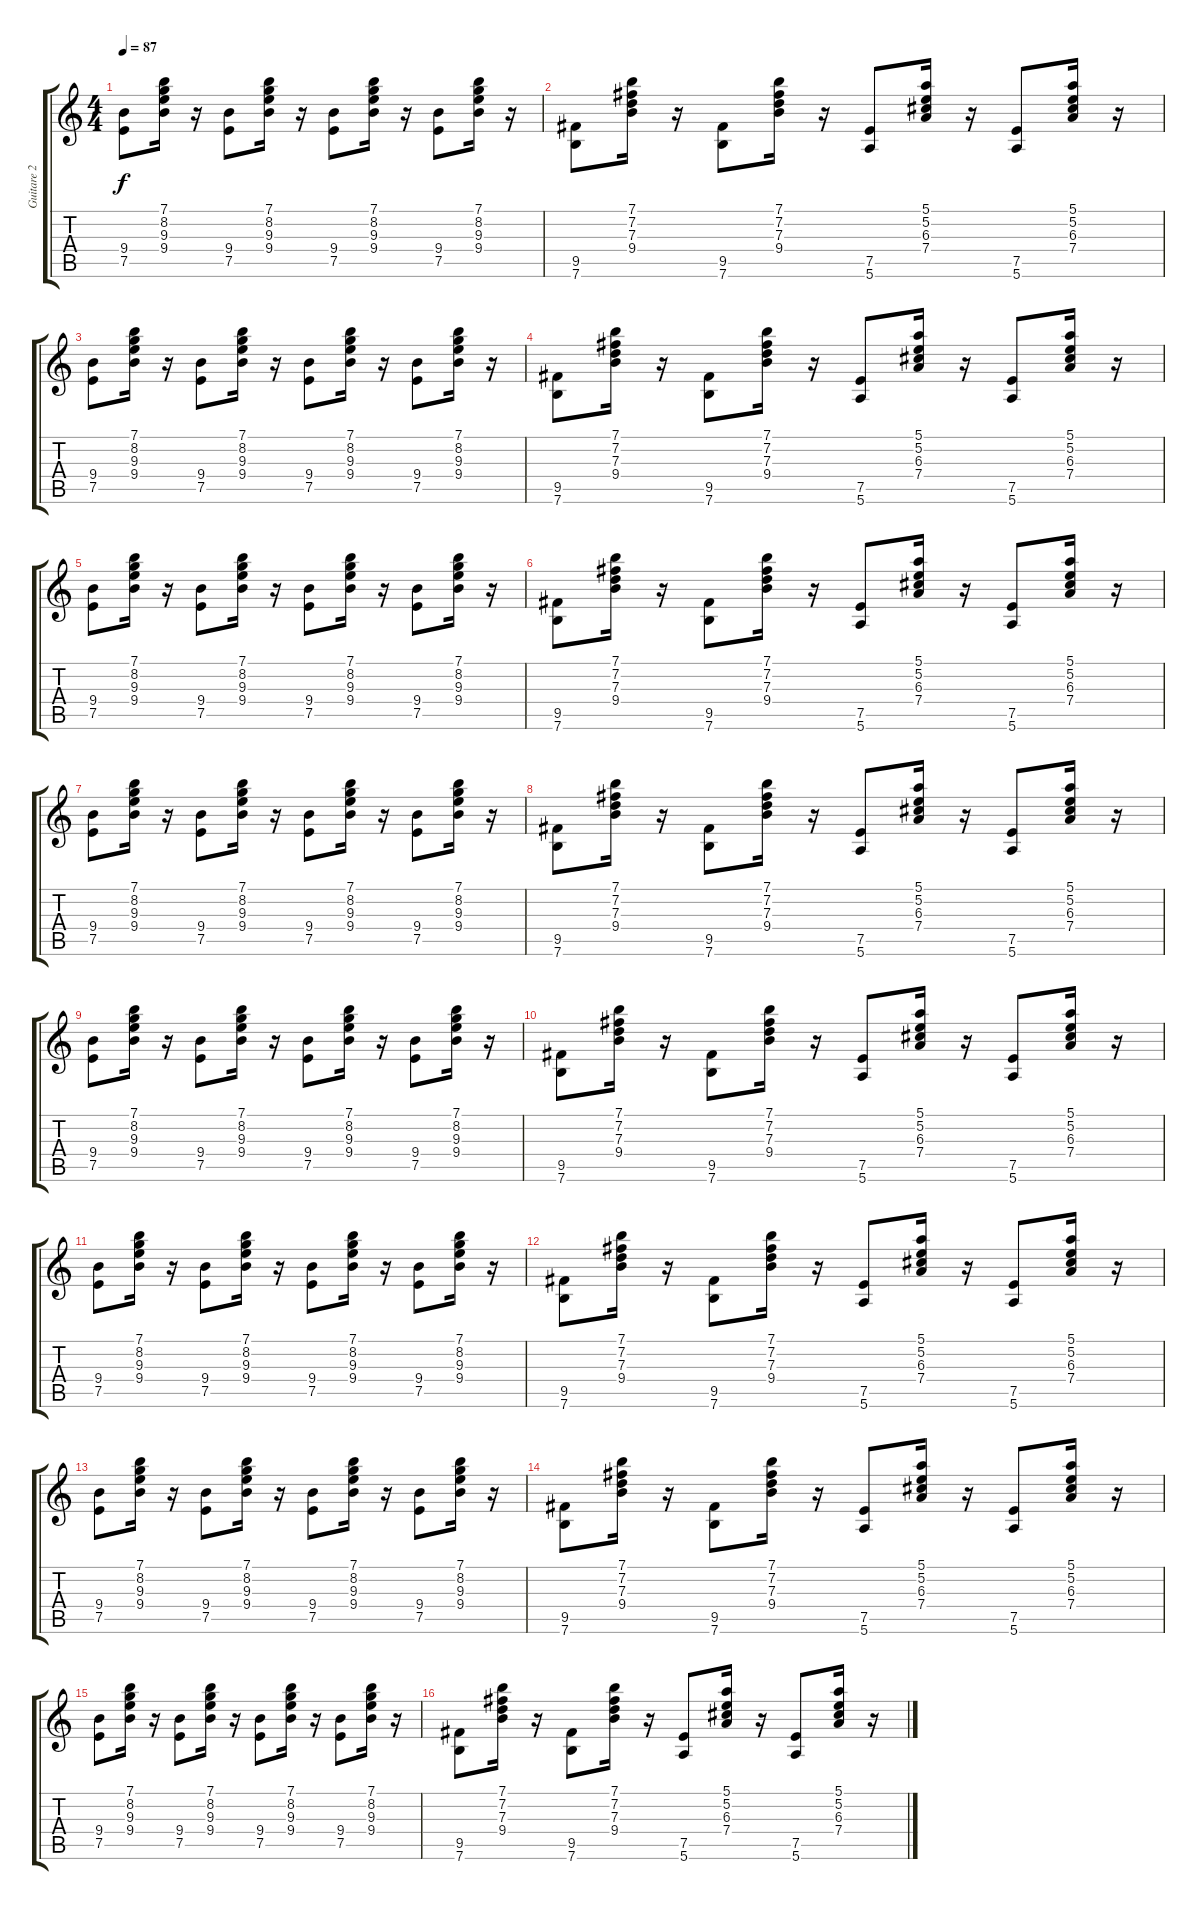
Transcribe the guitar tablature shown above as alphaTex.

\track ("Guitare 2 rythmique)" "Guitare 2 ") {instrument acousticguitarnylon}
\staff {score tabs}
\tuning (E4 B3 G3 D3 A2 E2) {hide}
\ts (4 4)
\tempo 87
\clef g2
\ks c
(9.4 7.5).8{dy f} (7.1 8.2 9.3 9.4).16 r.16 (9.4 7.5).8 (7.1 8.2 9.3 9.4).16 r.16 (9.4 7.5).8 (7.1 8.2 9.3 9.4).16 r.16 (9.4 7.5).8 (7.1 8.2 9.3 9.4).16 r.16 |
(9.5 7.6).8 (7.1 7.2 7.3 9.4).16 r.16 (9.5 7.6).8 (7.1 7.2 7.3 9.4).16 r.16 (7.5 5.6).8 (5.1 5.2 6.3 7.4).16 r.16 (7.5 5.6).8 (5.1 5.2 6.3 7.4).16 r.16 |
(9.4 7.5).8 (7.1 8.2 9.3 9.4).16 r.16 (9.4 7.5).8 (7.1 8.2 9.3 9.4).16 r.16 (9.4 7.5).8 (7.1 8.2 9.3 9.4).16 r.16 (9.4 7.5).8 (7.1 8.2 9.3 9.4).16 r.16 |
(9.5 7.6).8 (7.1 7.2 7.3 9.4).16 r.16 (9.5 7.6).8 (7.1 7.2 7.3 9.4).16 r.16 (7.5 5.6).8 (5.1 5.2 6.3 7.4).16 r.16 (7.5 5.6).8 (5.1 5.2 6.3 7.4).16 r.16 |
(9.4 7.5).8 (7.1 8.2 9.3 9.4).16 r.16 (9.4 7.5).8 (7.1 8.2 9.3 9.4).16 r.16 (9.4 7.5).8 (7.1 8.2 9.3 9.4).16 r.16 (9.4 7.5).8 (7.1 8.2 9.3 9.4).16 r.16 |
(9.5 7.6).8 (7.1 7.2 7.3 9.4).16 r.16 (9.5 7.6).8 (7.1 7.2 7.3 9.4).16 r.16 (7.5 5.6).8 (5.1 5.2 6.3 7.4).16 r.16 (7.5 5.6).8 (5.1 5.2 6.3 7.4).16 r.16 |
(9.4 7.5).8 (7.1 8.2 9.3 9.4).16 r.16 (9.4 7.5).8 (7.1 8.2 9.3 9.4).16 r.16 (9.4 7.5).8 (7.1 8.2 9.3 9.4).16 r.16 (9.4 7.5).8 (7.1 8.2 9.3 9.4).16 r.16 |
(9.5 7.6).8 (7.1 7.2 7.3 9.4).16 r.16 (9.5 7.6).8 (7.1 7.2 7.3 9.4).16 r.16 (7.5 5.6).8 (5.1 5.2 6.3 7.4).16 r.16 (7.5 5.6).8 (5.1 5.2 6.3 7.4).16 r.16 |
(9.4 7.5).8 (7.1 8.2 9.3 9.4).16 r.16 (9.4 7.5).8 (7.1 8.2 9.3 9.4).16 r.16 (9.4 7.5).8 (7.1 8.2 9.3 9.4).16 r.16 (9.4 7.5).8 (7.1 8.2 9.3 9.4).16 r.16 |
(9.5 7.6).8 (7.1 7.2 7.3 9.4).16 r.16 (9.5 7.6).8 (7.1 7.2 7.3 9.4).16 r.16 (7.5 5.6).8 (5.1 5.2 6.3 7.4).16 r.16 (7.5 5.6).8 (5.1 5.2 6.3 7.4).16 r.16 |
(9.4 7.5).8 (7.1 8.2 9.3 9.4).16 r.16 (9.4 7.5).8 (7.1 8.2 9.3 9.4).16 r.16 (9.4 7.5).8 (7.1 8.2 9.3 9.4).16 r.16 (9.4 7.5).8 (7.1 8.2 9.3 9.4).16 r.16 |
(9.5 7.6).8 (7.1 7.2 7.3 9.4).16 r.16 (9.5 7.6).8 (7.1 7.2 7.3 9.4).16 r.16 (7.5 5.6).8 (5.1 5.2 6.3 7.4).16 r.16 (7.5 5.6).8 (5.1 5.2 6.3 7.4).16 r.16 |
(9.4 7.5).8 (7.1 8.2 9.3 9.4).16 r.16 (9.4 7.5).8 (7.1 8.2 9.3 9.4).16 r.16 (9.4 7.5).8 (7.1 8.2 9.3 9.4).16 r.16 (9.4 7.5).8 (7.1 8.2 9.3 9.4).16 r.16 |
(9.5 7.6).8 (7.1 7.2 7.3 9.4).16 r.16 (9.5 7.6).8 (7.1 7.2 7.3 9.4).16 r.16 (7.5 5.6).8 (5.1 5.2 6.3 7.4).16 r.16 (7.5 5.6).8 (5.1 5.2 6.3 7.4).16 r.16 |
(9.4 7.5).8 (7.1 8.2 9.3 9.4).16 r.16 (9.4 7.5).8 (7.1 8.2 9.3 9.4).16 r.16 (9.4 7.5).8 (7.1 8.2 9.3 9.4).16 r.16 (9.4 7.5).8 (7.1 8.2 9.3 9.4).16 r.16 |
(9.5 7.6).8 (7.1 7.2 7.3 9.4).16 r.16 (9.5 7.6).8 (7.1 7.2 7.3 9.4).16 r.16 (7.5 5.6).8 (5.1 5.2 6.3 7.4).16 r.16 (7.5 5.6).8 (5.1 5.2 6.3 7.4).16 r.16
